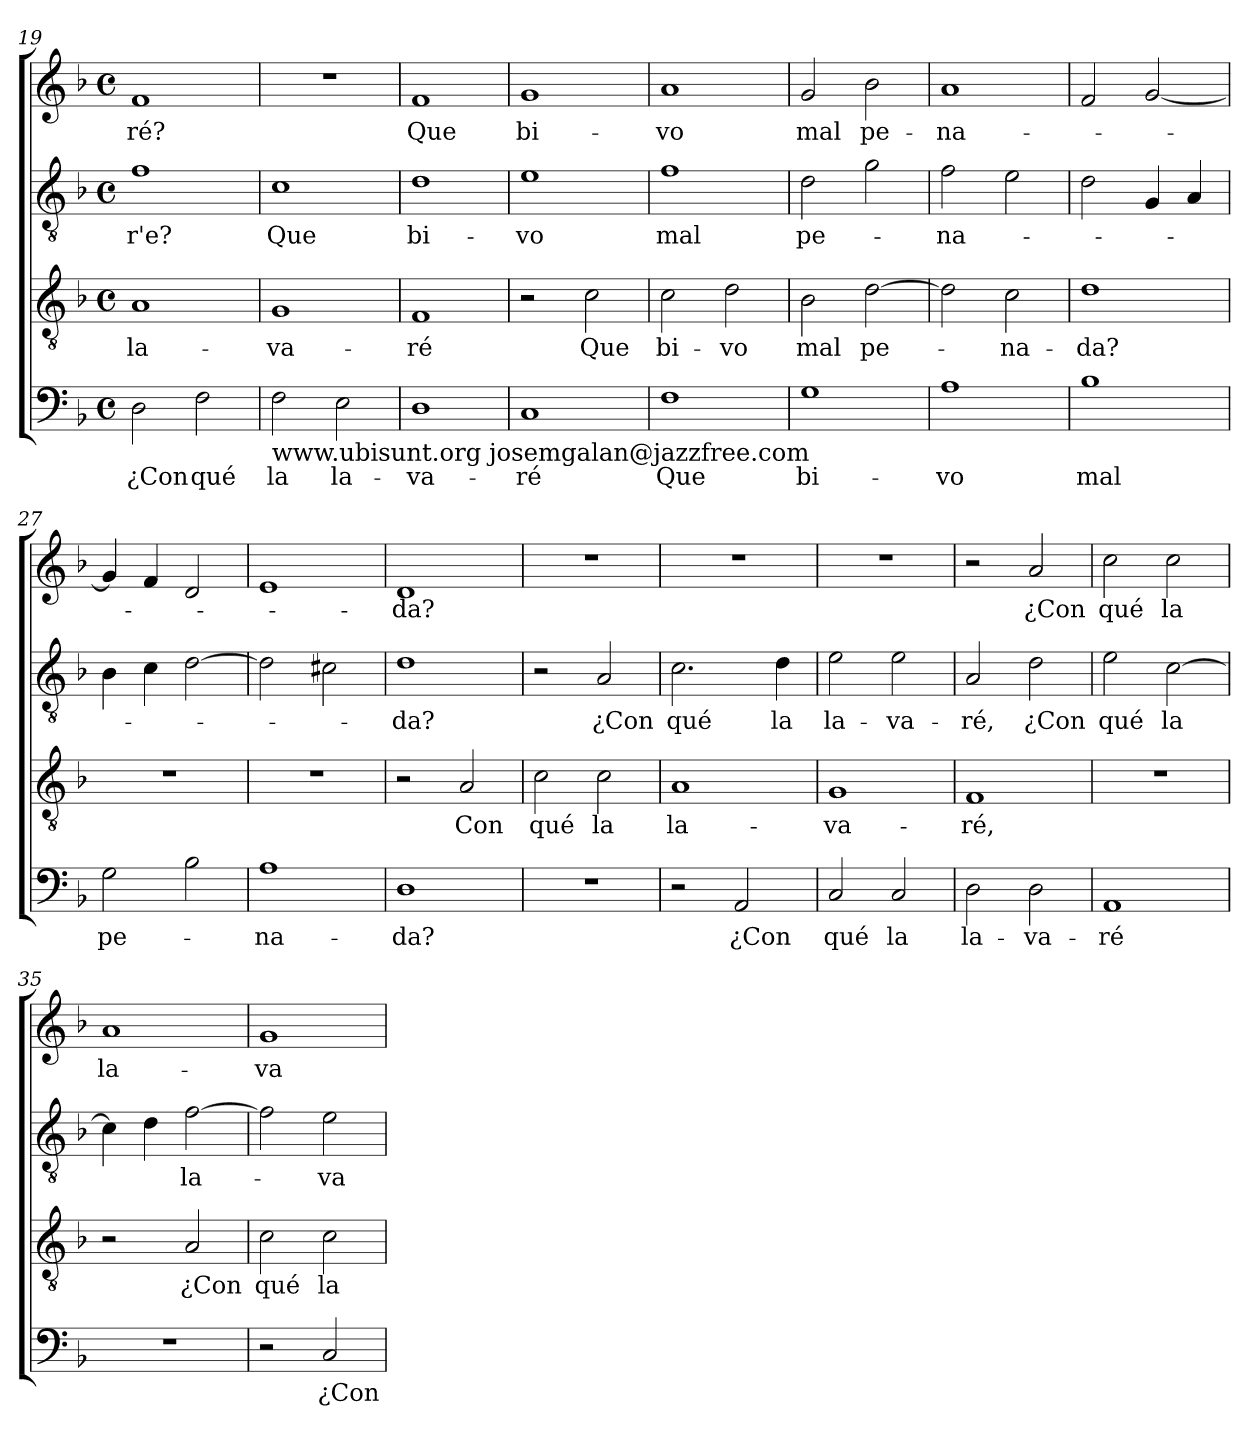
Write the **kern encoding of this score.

**kern	**text	**kern	**text	**kern	**text	**kern	**text
*part4	*part4	*part3	*part3	*part2	*part2	*part1	*part1
*staff4	*staff4	*staff3	*staff3	*staff2	*staff2	*staff1	*staff1
*clefF4	*	*clefGv2	*	*clefGv2	*	*clefG2	*
*k[b-]	*	*k[b-]	*	*k[b-]	*	*k[b-]	*
*F:	*	*F:	*	*F:	*	*F:	*
*M4/4	*	*M4/4	*	*M4/4	*	*M4/4	*
*met(c)	*	*met(c)	*	*met(c)	*	*met(c)	*
=19	=19	=19	=19	=19	=19	=19	=19
!	!LO:LY:b	!	!LO:LY:b	!	!LO:LY:b	!	!LO:LY:b
2D\	¿Con	1A	la-	1f	-r'e?	1f	-ré?
!	!LO:LY:b	!	!	!	!	!	!
2F\	qué	.	.	.	.	.	.
=20	=20	=20	=20	=20	=20	=20	=20
!LO:TX:b:t=www.ubisunt.org josemgalan@jazzfree.com	!	!	!	!	!	!	!
!	!LO:LY:b	!	!LO:LY:b	!	!LO:LY:b	!	!
2F\	la	1G	-va-	1c	Que	1r	.
!	!LO:LY:b	!	!	!	!	!	!
2E\	la-	.	.	.	.	.	.
=21	=21	=21	=21	=21	=21	=21	=21
!	!LO:LY:b	!	!LO:LY:b	!	!LO:LY:b	!	!LO:LY:b
1D	-va-	1F	-ré	1d	bi-	1f	Que
=22	=22	=22	=22	=22	=22	=22	=22
!	!LO:LY:b	!	!	!	!LO:LY:b	!	!LO:LY:b
1C	-ré	2r	.	1e	-vo	1g	bi-
!	!	!	!LO:LY:b	!	!	!	!
.	.	2c\	Que	.	.	.	.
=23	=23	=23	=23	=23	=23	=23	=23
!	!LO:LY:b	!	!LO:LY:b	!	!LO:LY:b	!	!LO:LY:b
1F	Que	2c\	bi-	1f	mal	1a	-vo
!	!	!	!LO:LY:b	!	!	!	!
.	.	2d\	-vo	.	.	.	.
!!LO:PB:g=z
=24	=24	=24	=24	=24	=24	=24	=24
!	!LO:LY:b	!	!LO:LY:b	!	!LO:LY:b	!	!LO:LY:b
1G	bi-	2B-\	mal	2d\	pe-	2g/	mal
!	!	!	!LO:LY:b	!	!	!	!LO:LY:b
.	.	[>2d\	pe-	2g\	.	2b-\	pe-
=25	=25	=25	=25	=25	=25	=25	=25
!	!LO:LY:b	!	!	!	!LO:LY:b	!	!LO:LY:b
1A	-vo	2d\]	.	2f\	-na-	1a	-na-
!	!	!	!LO:LY:b	!	!	!	!
.	.	2c\	-na-	2e\	.	.	.
=26	=26	=26	=26	=26	=26	=26	=26
!	!LO:LY:b	!	!LO:LY:b	!	!	!	!
1B-	mal	1d	-da?	2d\	.	2f/	.
.	.	.	.	4G/	.	[<2g/	.
.	.	.	.	4A/	.	.	.
=27	=27	=27	=27	=27	=27	=27	=27
!	!LO:LY:b	!	!	!	!	!	!
2G\	pe-	1r	.	4B-\	.	4g/]	.
.	.	.	.	4c\	.	4f/	.
2B-\	.	.	.	[>2d\	.	2d/	.
=28	=28	=28	=28	=28	=28	=28	=28
!	!LO:LY:b	!	!	!	!	!	!
1A	-na-	1r	.	2d\]	.	1e	.
.	.	.	.	2c#X\	.	.	.
=29	=29	=29	=29	=29	=29	=29	=29
!	!LO:LY:b	!	!	!	!LO:LY:b	!	!LO:LY:b
1D	-da?	2r	.	1d	-da?	1d	-da?
!	!	!	!LO:LY:b	!	!	!	!
.	.	2A/	Con	.	.	.	.
=30	=30	=30	=30	=30	=30	=30	=30
!	!	!	!LO:LY:b	!	!	!	!
1r	.	2c\	qué	2r	.	1r	.
!	!	!	!LO:LY:b	!	!LO:LY:b	!	!
.	.	2c\	la	2A/	¿Con	.	.
=31	=31	=31	=31	=31	=31	=31	=31
!	!	!	!LO:LY:b	!	!LO:LY:b	!	!
2r	.	1A	la-	2.c\	qué	1r	.
!	!LO:LY:b	!	!	!	!	!	!
2AA/	¿Con	.	.	.	.	.	.
!	!	!	!	!	!LO:LY:b	!	!
.	.	.	.	4d\	la	.	.
!!LO:LB:g=z
=32	=32	=32	=32	=32	=32	=32	=32
!	!LO:LY:b	!	!LO:LY:b	!	!LO:LY:b	!	!
2C/	qué	1G	-va-	2e\	la-	1r	.
!	!LO:LY:b	!	!	!	!LO:LY:b	!	!
2C/	la	.	.	2e\	-va-	.	.
=33	=33	=33	=33	=33	=33	=33	=33
!	!LO:LY:b	!	!LO:LY:b	!	!LO:LY:b	!	!
2D\	la-	1F	-ré,	2A/	-ré,	2r	.
!	!LO:LY:b	!	!	!	!LO:LY:b	!	!LO:LY:b
2D\	-va-	.	.	2d\	¿Con	2a/	¿Con
=34	=34	=34	=34	=34	=34	=34	=34
!	!LO:LY:b	!	!	!	!LO:LY:b	!	!LO:LY:b
1AA	-ré	1r	.	2e\	qué	2cc\	qué
!	!	!	!	!	!LO:LY:b	!	!LO:LY:b
.	.	.	.	[>2c\	la	2cc\	la
=35	=35	=35	=35	=35	=35	=35	=35
!	!	!	!	!	!	!	!LO:LY:b
1r	.	2r	.	4c\]	.	1a	la-
.	.	.	.	4d\	.	.	.
!	!	!	!LO:LY:b	!	!LO:LY:b	!	!
.	.	2A/	¿Con	[>2f\	la-	.	.
=36	=36	=36	=36	=36	=36	=36	=36
!	!	!	!LO:LY:b	!	!	!	!LO:LY:b
2r	.	2c\	qué	2f\]	.	1g	-va-
!	!LO:LY:b	!	!LO:LY:b	!	!LO:LY:b	!	!
2C/	¿Con	2c\	la	2e\	-va-	.	.
=	=	=	=	=	=	=	=
*-	*-	*-	*-	*-	*-	*-	*-
